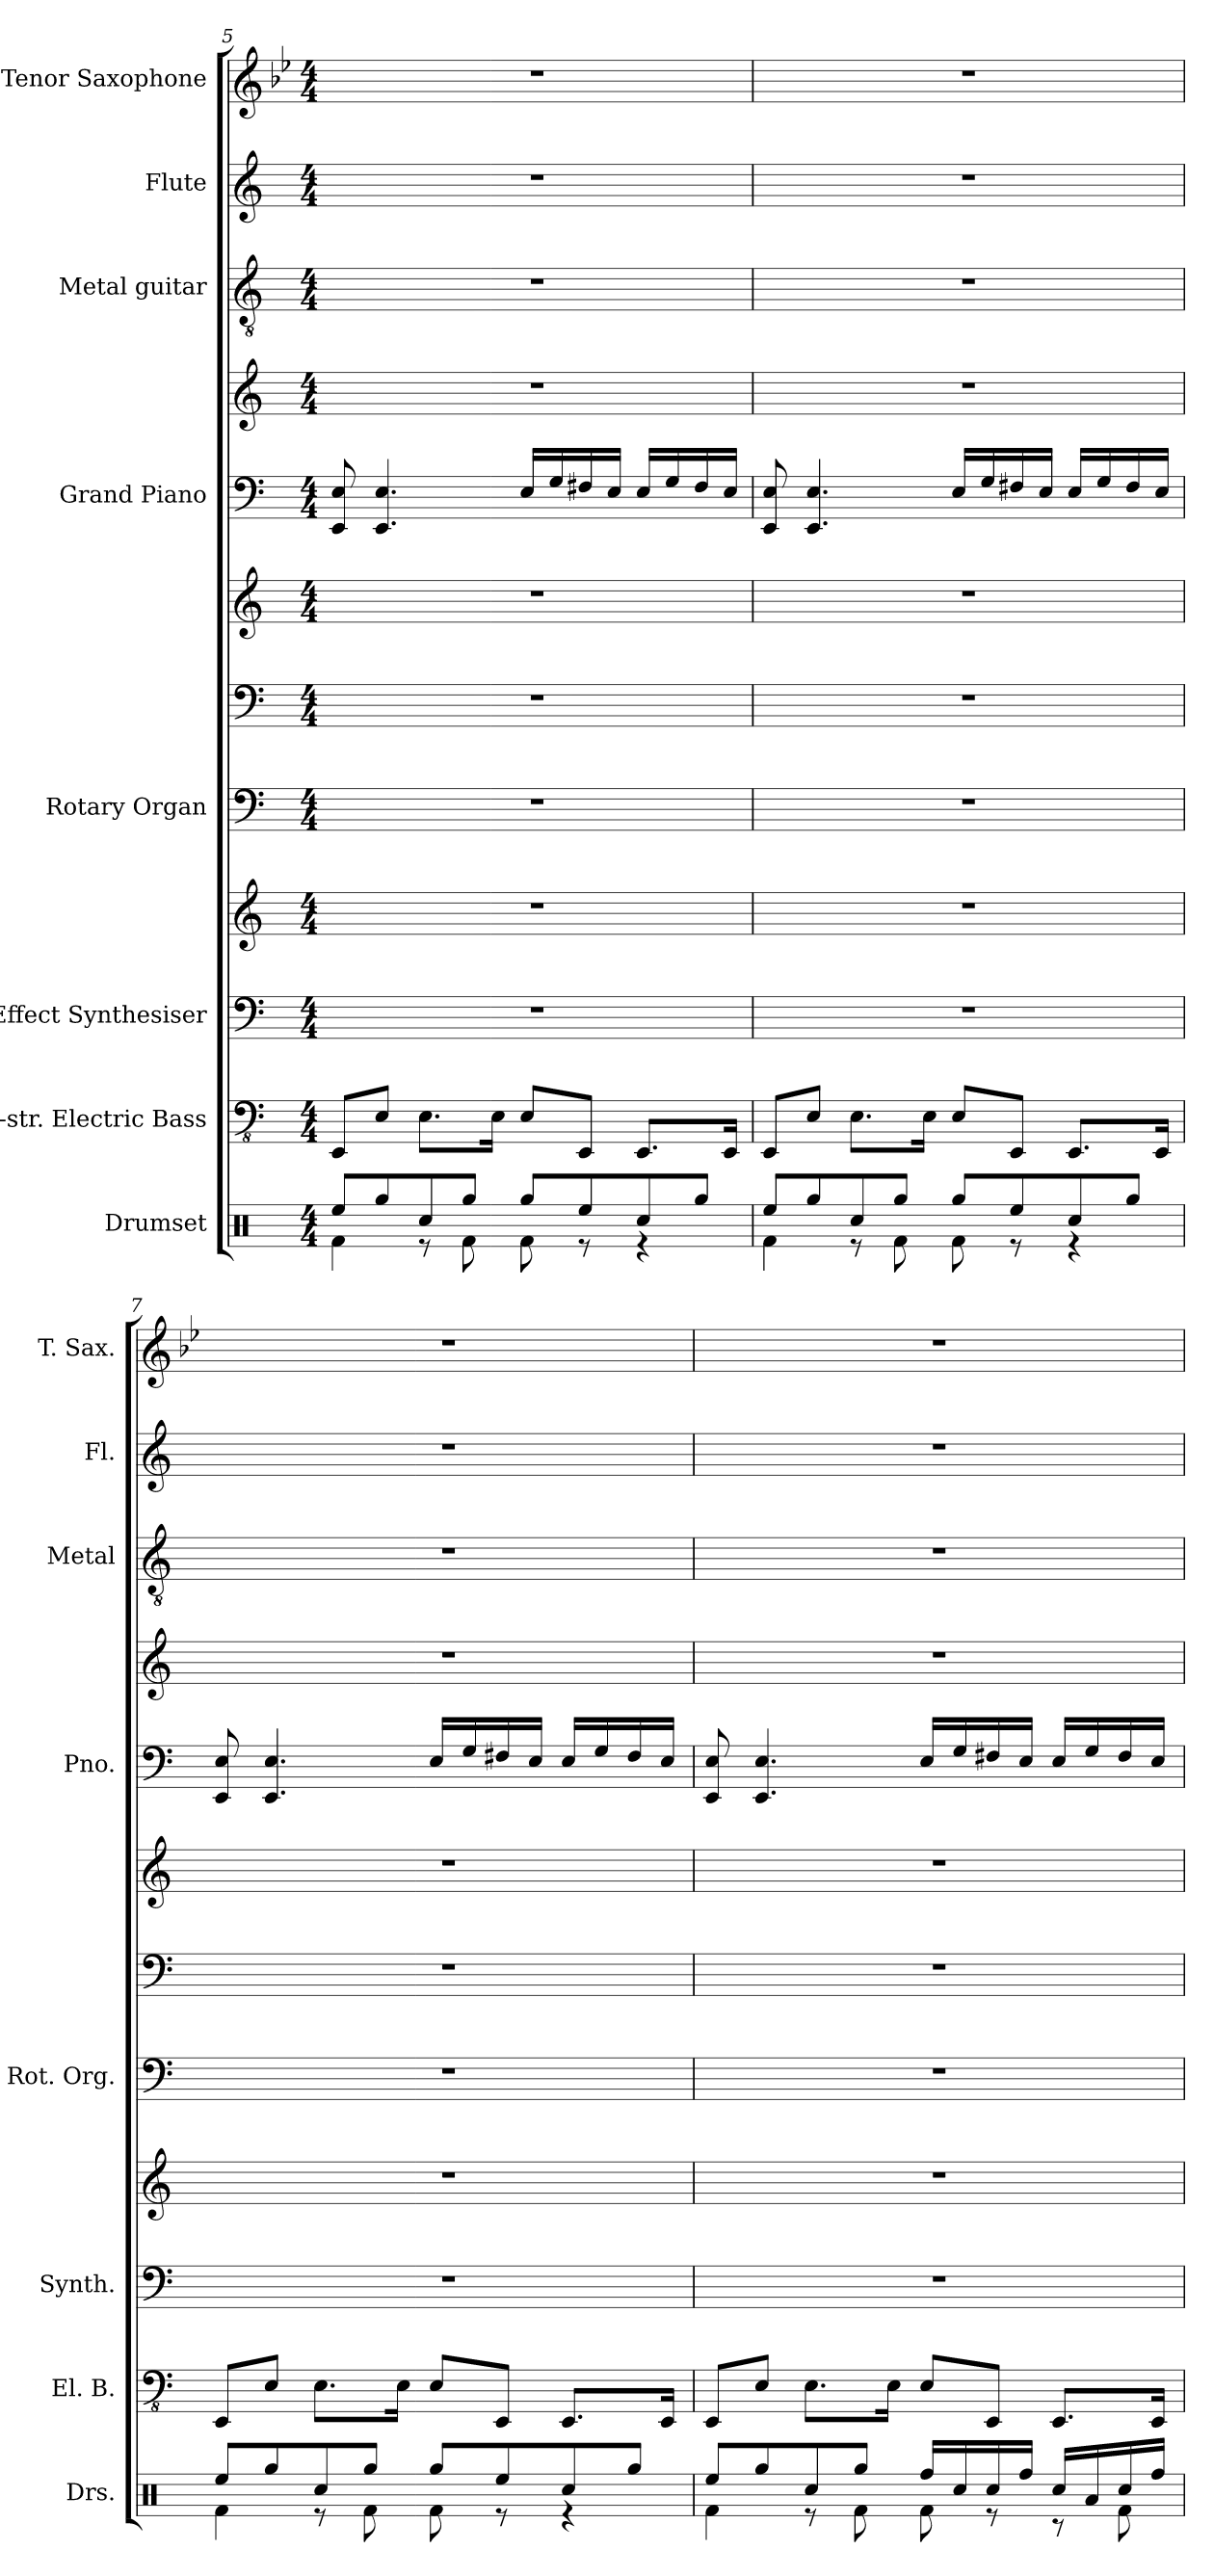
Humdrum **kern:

**kern	**kern	**kern	**kern	**kern	**kern	**kern	**kern	**kern	**kern	**kern	**kern
*part8	*part7	*part6	*part6	*part5	*part5	*part5	*part4	*part4	*part3	*part2	*part1
*staff12	*staff11	*staff10	*staff9	*staff8	*staff7	*staff6	*staff5	*staff4	*staff3	*staff2	*staff1
*I"Drumset	*I"5-str. Electric Bass	*I"Effect Synthesiser	*	*I"Rotary Organ	*	*	*I"Grand Piano	*	*I"Metal guitar	*I"Flute	*I"Tenor Saxophone
*I'Drs.	*I'El. B.	*I'Synth.	*	*I'Rot. Org.	*	*	*I'Pno.	*	*I'Metal	*I'Fl.	*I'T. Sax.
*clefX	*clefFv4	*clefF4	*clefG2	*clefF4	*clefF4	*clefG2	*clefF4	*clefG2	*clefGv2	*clefG2	*clefG2
*	*	*	*	*	*	*	*	*	*	*	*ITrd8c14
*k[]	*k[]	*k[]	*k[]	*k[]	*k[]	*k[]	*k[]	*k[]	*k[]	*k[]	*k[b-e-]
*M4/4	*M4/4	*M4/4	*M4/4	*M4/4	*M4/4	*M4/4	*M4/4	*M4/4	*M4/4	*M4/4	*M4/4
=5	=5	=5	=5	=5	=5	=5	=5	=5	=5	=5	=5
*^	*	*	*	*	*	*	*	*	*	*	*
8Ree/L	4Rf\	8EEE/L	1r	1r	1r	1r	1r	8EE/ 8E/	1r	1r	1r	1r
8Rgg/	.	8EE/J	.	.	.	.	.	4.EE/ 4.E/	.	.	.	.
8Rcc/	8r	8.EE\L	.	.	.	.	.	.	.	.	.	.
8Rgg/J	8Rf\	.	.	.	.	.	.	.	.	.	.	.
.	.	16EE\Jk	.	.	.	.	.	.	.	.	.	.
8Rgg/L	8Rf\	8EE/L	.	.	.	.	.	16E/LL	.	.	.	.
.	.	.	.	.	.	.	.	16G/	.	.	.	.
8Ree/	8r	8EEE/J	.	.	.	.	.	16F#X/	.	.	.	.
.	.	.	.	.	.	.	.	16E/JJ	.	.	.	.
8Rcc/	4r	8.EEE/L	.	.	.	.	.	16E/LL	.	.	.	.
.	.	.	.	.	.	.	.	16G/	.	.	.	.
8Rgg/J	.	.	.	.	.	.	.	16F#/	.	.	.	.
.	.	16EEE/Jk	.	.	.	.	.	16E/JJ	.	.	.	.
!!LO:PB:g=z
=6	=6	=6	=6	=6	=6	=6	=6	=6	=6	=6	=6	=6
8Ree/L	4Rf\	8EEE/L	1r	1r	1r	1r	1r	8EE/ 8E/	1r	1r	1r	1r
8Rgg/	.	8EE/J	.	.	.	.	.	4.EE/ 4.E/	.	.	.	.
8Rcc/	8r	8.EE\L	.	.	.	.	.	.	.	.	.	.
8Rgg/J	8Rf\	.	.	.	.	.	.	.	.	.	.	.
.	.	16EE\Jk	.	.	.	.	.	.	.	.	.	.
8Rgg/L	8Rf\	8EE/L	.	.	.	.	.	16E/LL	.	.	.	.
.	.	.	.	.	.	.	.	16G/	.	.	.	.
8Ree/	8r	8EEE/J	.	.	.	.	.	16F#X/	.	.	.	.
.	.	.	.	.	.	.	.	16E/JJ	.	.	.	.
8Rcc/	4r	8.EEE/L	.	.	.	.	.	16E/LL	.	.	.	.
.	.	.	.	.	.	.	.	16G/	.	.	.	.
8Rgg/J	.	.	.	.	.	.	.	16F#/	.	.	.	.
.	.	16EEE/Jk	.	.	.	.	.	16E/JJ	.	.	.	.
=7	=7	=7	=7	=7	=7	=7	=7	=7	=7	=7	=7	=7
8Ree/L	4Rf\	8EEE/L	1r	1r	1r	1r	1r	8EE/ 8E/	1r	1r	1r	1r
8Rgg/	.	8EE/J	.	.	.	.	.	4.EE/ 4.E/	.	.	.	.
8Rcc/	8r	8.EE\L	.	.	.	.	.	.	.	.	.	.
8Rgg/J	8Rf\	.	.	.	.	.	.	.	.	.	.	.
.	.	16EE\Jk	.	.	.	.	.	.	.	.	.	.
8Rgg/L	8Rf\	8EE/L	.	.	.	.	.	16E/LL	.	.	.	.
.	.	.	.	.	.	.	.	16G/	.	.	.	.
8Ree/	8r	8EEE/J	.	.	.	.	.	16F#X/	.	.	.	.
.	.	.	.	.	.	.	.	16E/JJ	.	.	.	.
8Rcc/	4r	8.EEE/L	.	.	.	.	.	16E/LL	.	.	.	.
.	.	.	.	.	.	.	.	16G/	.	.	.	.
8Rgg/J	.	.	.	.	.	.	.	16F#/	.	.	.	.
.	.	16EEE/Jk	.	.	.	.	.	16E/JJ	.	.	.	.
!!LO:PB:g=z
=8	=8	=8	=8	=8	=8	=8	=8	=8	=8	=8	=8	=8
8Ree/L	4Rf\	8EEE/L	1r	1r	1r	1r	1r	8EE/ 8E/	1r	1r	1r	1r
8Rgg/	.	8EE/J	.	.	.	.	.	4.EE/ 4.E/	.	.	.	.
8Rcc/	8r	8.EE\L	.	.	.	.	.	.	.	.	.	.
8Rgg/J	8Rf\	.	.	.	.	.	.	.	.	.	.	.
.	.	16EE\Jk	.	.	.	.	.	.	.	.	.	.
16Rff/LL	8Rf\	8EE/L	.	.	.	.	.	16E/LL	.	.	.	.
16Rcc/	.	.	.	.	.	.	.	16G/	.	.	.	.
16Rcc/	8r	8EEE/J	.	.	.	.	.	16F#X/	.	.	.	.
16Rff/JJ	.	.	.	.	.	.	.	16E/JJ	.	.	.	.
16Rcc/LL	8r	8.EEE/L	.	.	.	.	.	16E/LL	.	.	.	.
16Ra/	.	.	.	.	.	.	.	16G/	.	.	.	.
16Rcc/	8Rf\	.	.	.	.	.	.	16F#/	.	.	.	.
16Rff/JJ	.	16EEE/Jk	.	.	.	.	.	16E/JJ	.	.	.	.
*v	*v	*	*	*	*	*	*	*	*	*	*	*
=	=	=	=	=	=	=	=	=	=	=	=
*-	*-	*-	*-	*-	*-	*-	*-	*-	*-	*-	*-
